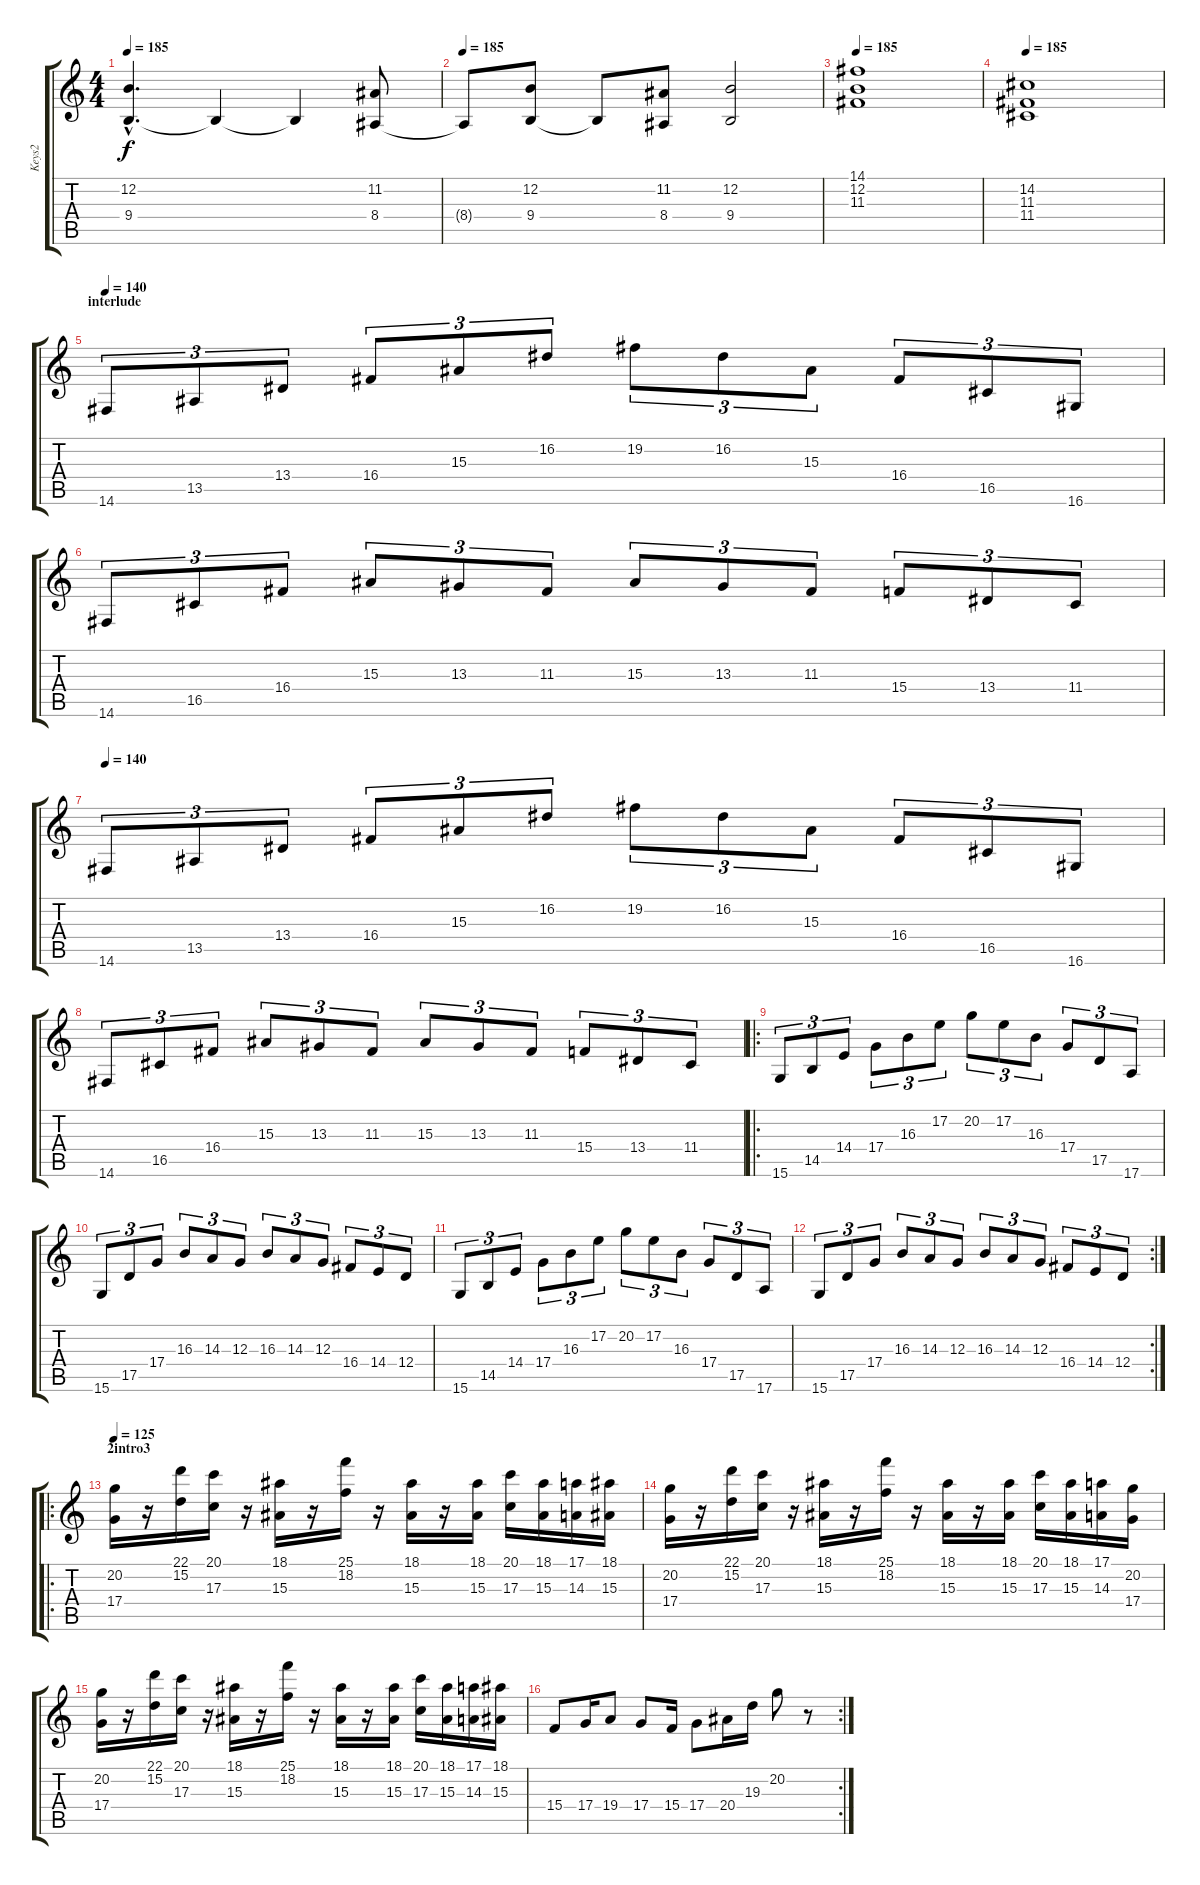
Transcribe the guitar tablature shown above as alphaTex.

\track ("Keys2" "Keys2") {instrument stringensemble1}
\staff {score tabs}
\tuning (E4 B3 G3 D3 A2 E2) {hide}
\ts (4 4)
\tempo 185
\clef g2
\ks c
(12.2{hac} 9.4{hac}).4{d dy f} 9.4{t}.4 9.4{t}.4 (11.2 8.4).8 |
\tempo 185
8.4{t}.8 (12.2 9.4).8 9.4{t}.8 (11.2 8.4).8 (12.2 9.4).2 |
\tempo 185
(14.1 12.2 11.3).1 |
\tempo 185
(14.2 11.3 11.4).1 |
\section ("" "interlude")
\tempo 140
14.6.8{tu (3 2) volume 14 instrument stringensemble1} 13.5.8{tu (3 2)} 13.4.8{tu (3 2)} 16.4.8{tu (3 2)} 15.3.8{tu (3 2)} 16.2.8{tu (3 2)} 19.2.8{tu (3 2)} 16.2.8{tu (3 2)} 15.3.8{tu (3 2)} 16.4.8{tu (3 2)} 16.5.8{tu (3 2)} 16.6.8{tu (3 2)} |
14.6.8{tu (3 2)} 16.5.8{tu (3 2)} 16.4.8{tu (3 2)} 15.3.8{tu (3 2)} 13.3.8{tu (3 2)} 11.3.8{tu (3 2)} 15.3.8{tu (3 2)} 13.3.8{tu (3 2)} 11.3.8{tu (3 2)} 15.4.8{tu (3 2)} 13.4.8{tu (3 2)} 11.4.8{tu (3 2)} |
\tempo 140
14.6.8{tu (3 2)} 13.5.8{tu (3 2)} 13.4.8{tu (3 2)} 16.4.8{tu (3 2)} 15.3.8{tu (3 2)} 16.2.8{tu (3 2)} 19.2.8{tu (3 2)} 16.2.8{tu (3 2)} 15.3.8{tu (3 2)} 16.4.8{tu (3 2)} 16.5.8{tu (3 2)} 16.6.8{tu (3 2)} |
14.6.8{tu (3 2)} 16.5.8{tu (3 2)} 16.4.8{tu (3 2)} 15.3.8{tu (3 2)} 13.3.8{tu (3 2)} 11.3.8{tu (3 2)} 15.3.8{tu (3 2)} 13.3.8{tu (3 2)} 11.3.8{tu (3 2)} 15.4.8{tu (3 2)} 13.4.8{tu (3 2)} 11.4.8{tu (3 2)} |
\ro
15.6.8{tu (3 2)} 14.5.8{tu (3 2)} 14.4.8{tu (3 2)} 17.4.8{tu (3 2)} 16.3.8{tu (3 2)} 17.2.8{tu (3 2)} 20.2.8{tu (3 2)} 17.2.8{tu (3 2)} 16.3.8{tu (3 2)} 17.4.8{tu (3 2)} 17.5.8{tu (3 2)} 17.6.8{tu (3 2)} |
15.6.8{tu (3 2)} 17.5.8{tu (3 2)} 17.4.8{tu (3 2)} 16.3.8{tu (3 2)} 14.3.8{tu (3 2)} 12.3.8{tu (3 2)} 16.3.8{tu (3 2)} 14.3.8{tu (3 2)} 12.3.8{tu (3 2)} 16.4.8{tu (3 2)} 14.4.8{tu (3 2)} 12.4.8{tu (3 2)} |
15.6.8{tu (3 2)} 14.5.8{tu (3 2)} 14.4.8{tu (3 2)} 17.4.8{tu (3 2)} 16.3.8{tu (3 2)} 17.2.8{tu (3 2)} 20.2.8{tu (3 2)} 17.2.8{tu (3 2)} 16.3.8{tu (3 2)} 17.4.8{tu (3 2)} 17.5.8{tu (3 2)} 17.6.8{tu (3 2)} |
\rc 2
15.6.8{tu (3 2)} 17.5.8{tu (3 2)} 17.4.8{tu (3 2)} 16.3.8{tu (3 2)} 14.3.8{tu (3 2)} 12.3.8{tu (3 2)} 16.3.8{tu (3 2)} 14.3.8{tu (3 2)} 12.3.8{tu (3 2)} 16.4.8{tu (3 2)} 14.4.8{tu (3 2)} 12.4.8{tu (3 2)} |
\ro
\section ("" "2intro3")
\tempo 125
(20.2 17.4).16 r.16 (22.1 15.2).16 (20.1 17.3).16 r.16 (18.1 15.3).16 r.16 (25.1 18.2).16 r.16 (18.1 15.3).16 r.16 (18.1 15.3).16 (20.1 17.3).16 (18.1 15.3).16 (17.1 14.3).16 (18.1 15.3).16 |
(20.2 17.4).16 r.16 (22.1 15.2).16 (20.1 17.3).16 r.16 (18.1 15.3).16 r.16 (25.1 18.2).16 r.16 (18.1 15.3).16 r.16 (18.1 15.3).16 (20.1 17.3).16 (18.1 15.3).16 (17.1 14.3).16 (20.2 17.4).16 |
(20.2 17.4).16 r.16 (22.1 15.2).16 (20.1 17.3).16 r.16 (18.1 15.3).16 r.16 (25.1 18.2).16 r.16 (18.1 15.3).16 r.16 (18.1 15.3).16 (20.1 17.3).16 (18.1 15.3).16 (17.1 14.3).16 (18.1 15.3).16 |
\rc 2
15.4.8 17.4.16 19.4.8 17.4.8 15.4.16 17.4.8 20.4.16 19.3.16 20.2.8 r.8
